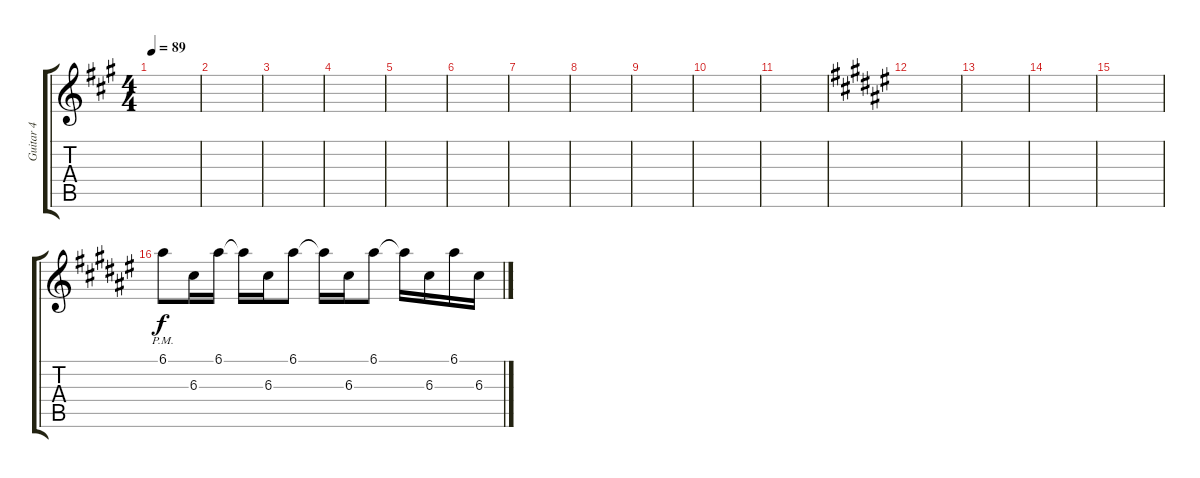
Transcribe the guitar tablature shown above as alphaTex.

\track ("Guitar 4" "Guitar 4") {instrument overdrivenguitar}
\staff {score tabs}
\tuning (E4 B3 G3 D3 A2 E2) {hide}
\ts (4 4)
\tempo 89
\clef g2
\ks f#minor
|
|
|
|
|
|
|
|
|
|
|
\ks f#
|
|
|
|
6.1{pm}.8 6.3.16 6.1.16 6.1{t}.16 6.3.16 6.1.8 6.1{t}.16 6.3.16 6.1.8 6.1{t}.16 6.3.16 6.1.16 6.3.16
